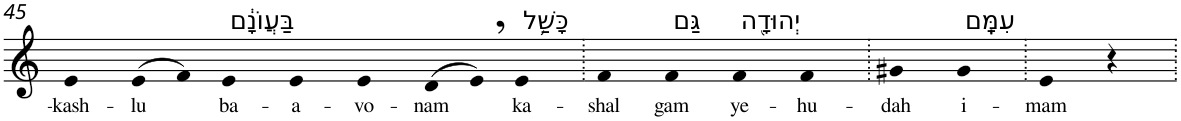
**kern	**text
*part1	*part1
*staff1	*staff1
*I"Piano	*
*I'Pno	*
!!LO:PB:g=z
*clefG2	*
*k[]	*
=45	=45
!	!LO:LY:b
4e	-kash-
!	!LO:LY:b
(>8e	-lu
8f)	.
!LO:TX:a:t=בַּעֲוֺנָ֔ם	!
!	!LO:LY:b
4e	ba-
!	!LO:LY:b
4e	-a-
!	!LO:LY:b
4e	-vo-
!	!LO:LY:b
(>8d	-nam
8e,)	.
!LO:TX:a:t=כָּשַׁ֥ל	!
!	!LO:LY:b
4e	ka-
=46.	=46.
!	!LO:LY:b
4f	-shal
!LO:TX:a:t=גַּם	!
!	!LO:LY:b
4f	gam
!LO:TX:a:t=יְהוּדָ֖ה	!
!	!LO:LY:b
4f	ye-
!	!LO:LY:b
4f	-hu-
=47.	=47.
!	!LO:LY:b
4g#X	-dah
!LO:TX:a:t=עִמָּֽם	!
!	!LO:LY:b
4g#	i-
=48.	=48.
!	!LO:LY:b
4e	-mam
4r	.
=.	=.
*-	*-
